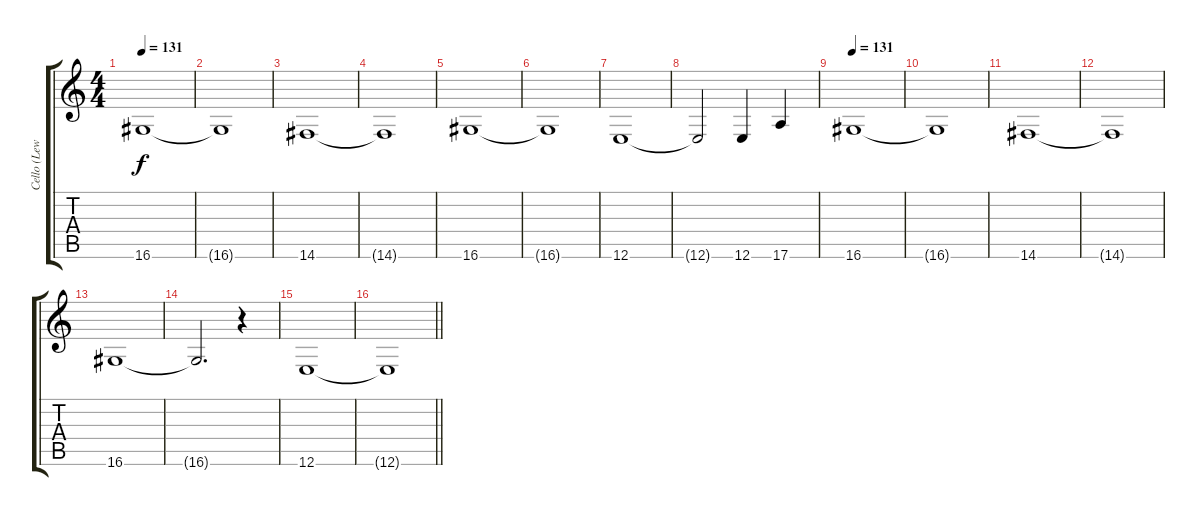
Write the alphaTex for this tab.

\track ("Cello (Lewis Patzner)" "Cello (Lew") {instrument cello}
\staff {score tabs}
\tuning (E4 B3 G3 D3 A2 E2) {hide}
\ts (4 4)
\tempo 131
\clef g2
\ks c
16.6.1{dy f} |
16.6{t}.1 |
14.6.1 |
14.6{t}.1 |
16.6.1 |
16.6{t}.1 |
12.6.1 |
12.6{t}.2 12.6.4 17.6.4 |
\tempo 131
16.6.1 |
16.6{t}.1 |
14.6.1 |
14.6{t}.1 |
16.6.1 |
16.6{t}.2{d} r.4 |
12.6.1 |
\barLineRight lightlight
12.6{t}.1
